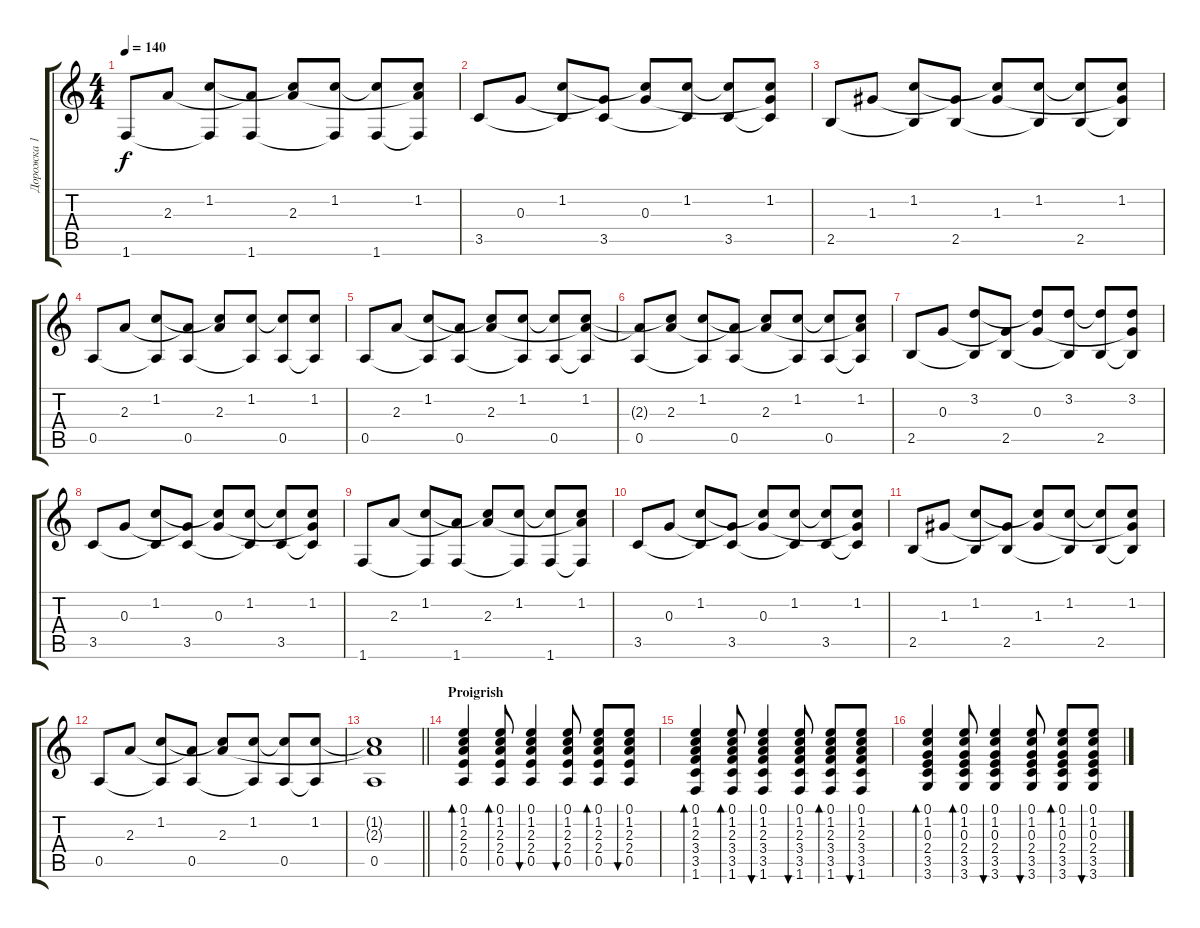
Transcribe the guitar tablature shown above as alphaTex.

\track ("Дорожка 1" "Дорожка 1") {instrument acousticguitarsteel}
\staff {score tabs}
\tuning (E4 B3 G3 D3 A2 E2) {hide}
\ts (4 4)
\tempo 140
\clef g2
\ks c
1.6.8{dy f} 2.3.8 (1.2 1.6{t}).8 (2.3{t} 1.6).8 (1.2{t} 2.3).8 (1.2 1.6{t}).8 (1.2{t} 1.6).8 (1.2 2.3{t} 1.6{t}).8 |
3.5.8 0.3.8 (1.2 3.5{t}).8 (0.3{t} 3.5).8 (1.2{t} 0.3).8 (1.2 3.5{t}).8 (1.2{t} 3.5).8 (1.2 0.3{t} 3.5{t}).8 |
2.5.8 1.3.8 (1.2 2.5{t}).8 (1.3{t} 2.5).8 (1.2{t} 1.3).8 (1.2 2.5{t}).8 (1.2{t} 2.5).8 (1.2 1.3{t} 2.5{t}).8 |
0.5.8 2.3.8 (1.2 0.5{t}).8 (2.3{t} 0.5).8 (1.2{t} 2.3).8 (1.2 0.5{t}).8 (1.2{t} 0.5).8 (1.2 0.5{t}).8 |
0.5.8 2.3.8 (1.2 0.5{t}).8 (2.3{t} 0.5).8 (1.2{t} 2.3).8 (1.2 0.5{t}).8 (1.2{t} 0.5).8 (1.2 2.3{t} 0.5{t}).8 |
(2.3{t} 0.5).8 (1.2{t} 2.3).8 (1.2 0.5{t}).8 (2.3{t} 0.5).8 (1.2{t} 2.3).8 (1.2 0.5{t}).8 (1.2{t} 0.5).8 (1.2 2.3{t} 0.5{t}).8 |
2.5.8 0.3.8 (3.2 2.5{t}).8 (0.3{t} 2.5).8 (3.2{t} 0.3).8 (3.2 2.5{t}).8 (3.2{t} 2.5).8 (3.2 0.3{t} 2.5{t}).8 |
3.5.8 0.3.8 (1.2 3.5{t}).8 (0.3{t} 3.5).8 (1.2{t} 0.3).8 (1.2 3.5{t}).8 (1.2{t} 3.5).8 (1.2 0.3{t} 3.5{t}).8 |
1.6.8 2.3.8 (1.2 1.6{t}).8 (2.3{t} 1.6).8 (1.2{t} 2.3).8 (1.2 1.6{t}).8 (1.2{t} 1.6).8 (1.2 2.3{t} 1.6{t}).8 |
3.5.8 0.3.8 (1.2 3.5{t}).8 (0.3{t} 3.5).8 (1.2{t} 0.3).8 (1.2 3.5{t}).8 (1.2{t} 3.5).8 (1.2 0.3{t} 3.5{t}).8 |
2.5.8 1.3.8 (1.2 2.5{t}).8 (1.3{t} 2.5).8 (1.2{t} 1.3).8 (1.2 2.5{t}).8 (1.2{t} 2.5).8 (1.2 1.3{t} 2.5{t}).8 |
0.5.8 2.3.8 (1.2 0.5{t}).8 (2.3{t} 0.5).8 (1.2{t} 2.3).8 (1.2 0.5{t}).8 (1.2{t} 0.5).8 (1.2 0.5{t}).8 |
\barLineRight lightlight
(1.2{t} 2.3{t} 0.5).1 |
\section ("" "Proigrish")
(0.1 1.2 2.3 2.4 0.5).4{bd 60} (0.1 1.2 2.3 2.4 0.5).8{bd 60} (0.1 1.2 2.3 2.4 0.5).4{bu 60} (0.1 1.2 2.3 2.4 0.5).8{bu 60} (0.1 1.2 2.3 2.4 0.5).8{bd 60} (0.1 1.2 2.3 2.4 0.5).8{bu 60} |
(0.1 1.2 2.3 3.4 3.5 1.6).4{bd 60} (0.1 1.2 2.3 3.4 3.5 1.6).8{bd 60} (0.1 1.2 2.3 3.4 3.5 1.6).4{bu 60} (0.1 1.2 2.3 3.4 3.5 1.6).8{bu 60} (0.1 1.2 2.3 3.4 3.5 1.6).8{bd 60} (0.1 1.2 2.3 3.4 3.5 1.6).8{bu 60} |
(0.1 1.2 0.3 2.4 3.5 3.6).4{bd 60} (0.1 1.2 0.3 2.4 3.5 3.6).8{bd 60} (0.1 1.2 0.3 2.4 3.5 3.6).4{bu 60} (0.1 1.2 0.3 2.4 3.5 3.6).8{bu 60} (0.1 1.2 0.3 2.4 3.5 3.6).8{bd 60} (0.1 1.2 0.3 2.4 3.5 3.6).8{bu 60}
